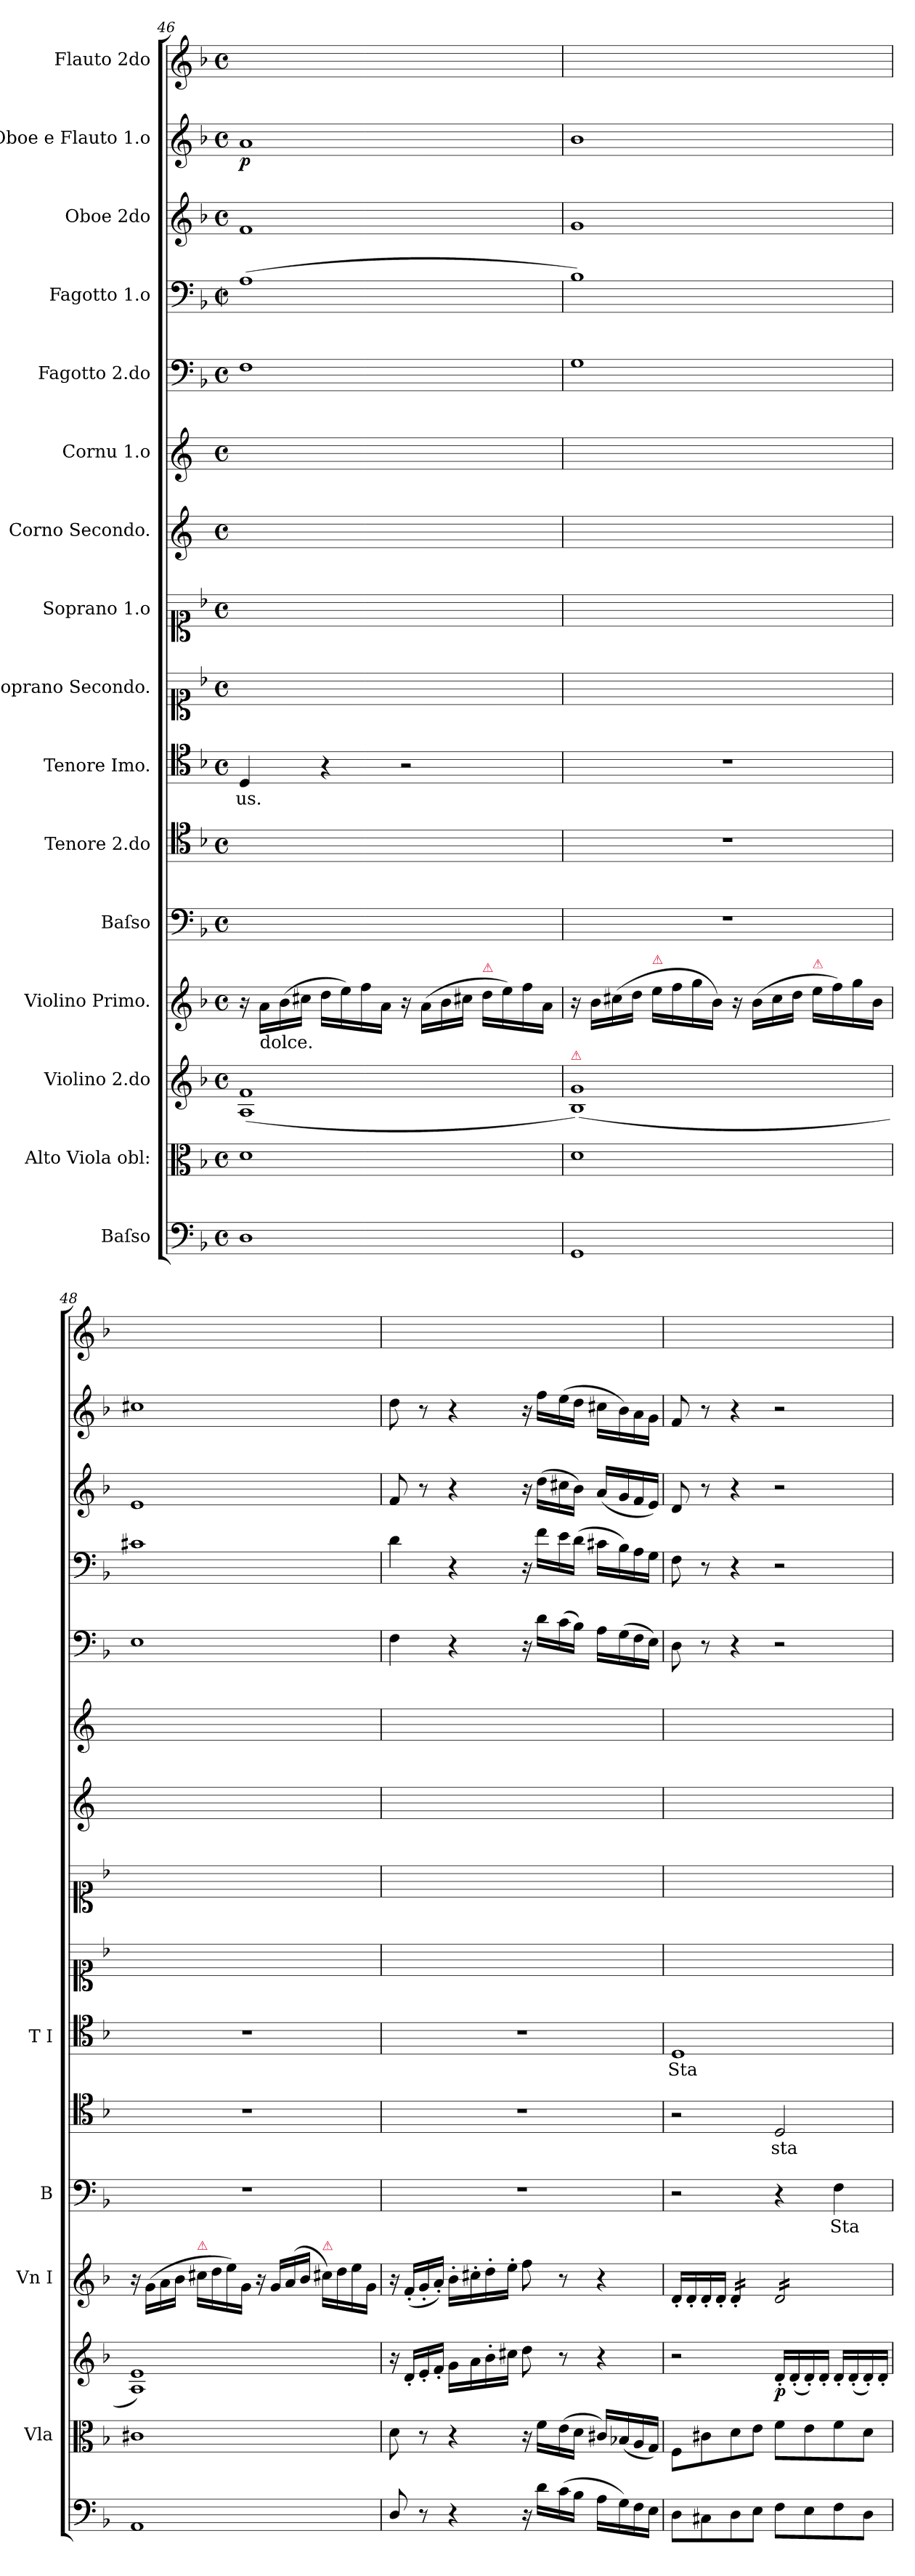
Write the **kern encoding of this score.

**kern	**kern	**kern	**dynam	**kern	**dynam	**kern	**text	**dynam	**kern	**text	**dynam	**kern	**text	**kern	**kern	**kern	**kern	**kern	**dynam	**kern	**dynam	**kern	**dynam	**kern	**dynam	**kern
*part16	*part15	*part14	*part14	*part13	*part13	*part12	*part12	*part12	*part11	*part11	*part11	*part10	*part10	*part9	*part8	*part7	*part6	*part5	*part5	*part4	*part4	*part3	*part3	*part2	*part2	*part1
*staff16	*staff15	*staff14	*staff14	*staff13	*staff13	*staff12	*staff12	*staff12	*staff11	*staff11	*staff11	*staff10	*staff10	*staff9	*staff8	*staff7	*staff6	*staff5	*staff5	*staff4	*staff4	*staff3	*staff3	*staff2	*staff2	*staff1
*I"Baſso	*I"Alto Viola obl:	*I"Violino 2.do	*	*I"Violino Primo.	*	*I"Baſso	*	*	*I"Tenore 2.do	*	*	*I"Tenore Imo.	*	*I"Soprano Secondo.	*I"Soprano 1.o	*I"Corno Secondo.	*I"Cornu 1.o	*I"Fagotto 2.do	*	*I"Fagotto 1.o	*	*I"Oboe 2do	*	*I"Oboe e Flauto 1.o	*	*I"Flauto 2do
*	*I'Vla	*	*	*I'Vn I	*	*I'B	*	*	*	*	*	*I'T I	*	*	*	*	*	*	*	*	*	*	*	*	*	*
*clefF4	*clefC3	*clefG2	*	*clefG2	*	*clefF4	*	*	*clefC4	*	*	*clefC4	*	*clefC1	*clefC1	*clefG2	*clefG2	*clefF4	*	*clefF4	*	*clefG2	*	*clefG2	*	*clefG2
*	*	*	*	*	*	*	*	*	*	*	*	*	*	*	*	*ITrd4c7	*ITrd4c7	*	*	*	*	*	*	*	*	*
*k[b-]	*k[b-]	*k[b-]	*	*k[b-]	*	*k[b-]	*	*	*k[b-]	*	*	*k[b-]	*	*k[b-]	*k[b-]	*k[b-]	*k[b-]	*k[b-]	*	*k[b-]	*	*k[b-]	*	*k[b-]	*	*k[b-]
*d:	*d:	*d:	*	*d:	*	*d:	*	*	*d:	*	*	*d:	*	*d:	*d:	*d:	*d:	*d:	*	*d:	*	*d:	*	*d:	*	*d:
*M4/4	*M4/4	*M4/4	*	*M4/4	*	*M4/4	*	*	*M4/4	*	*	*M4/4	*	*M4/4	*M4/4	*M4/4	*M4/4	*M4/4	*	*M4/4	*	*M4/4	*	*M4/4	*	*M4/4
*met(c)	*met(c)	*met(c)	*	*met(c)	*	*met(c)	*	*	*met(c)	*	*	*met(c)	*	*met(c)	*met(c)	*met(c)	*met(c)	*met(c)	*	*met(c|)	*	*met(c)	*	*met(c)	*	*met(c)
=46	=46	=46	=46	=46	=46	=46	=46	=46	=46	=46	=46	=46	=46	=46	=46	=46	=46	=46	=46	=46	=46	=46	=46	=46	=46	=46
!	!	!	!	!	!	!	!	!	!	!	!	!	!	!	!	!	!	!	!LO:DY:b	!	!LO:DY:b	!	!LO:DY:b	!	!LO:DY:b	!
1D\	1d\	(>1A/ 1f/	.	16r	.	1ryy	.	.	1ryy	.	.	4D/	-us.	1ryy	1ryy	1ryy	1ryy	1F\	pino.	(1A\	po.	1f/	piano.	1a/	p	1ryy
!	!	!	!	!LO:TX:b:t=dolce.	!	!	!	!	!	!	!	!	!	!	!	!	!	!	!	!	!	!	!	!	!	!
.	.	.	.	16a\LL	.	.	.	.	.	.	.	.	.	.	.	.	.	.	.	.	.	.	.	.	.	.
.	.	.	.	(16b-\	.	.	.	.	.	.	.	.	.	.	.	.	.	.	.	.	.	.	.	.	.	.
.	.	.	.	16cc#X\JJ	.	.	.	.	.	.	.	.	.	.	.	.	.	.	.	.	.	.	.	.	.	.
.	.	.	.	16dd\LL	.	.	.	.	.	.	.	4r	.	.	.	.	.	.	.	.	.	.	.	.	.	.
.	.	.	.	16ee\)	.	.	.	.	.	.	.	.	.	.	.	.	.	.	.	.	.	.	.	.	.	.
.	.	.	.	16ff\	.	.	.	.	.	.	.	.	.	.	.	.	.	.	.	.	.	.	.	.	.	.
.	.	.	.	16a\JJ	.	.	.	.	.	.	.	.	.	.	.	.	.	.	.	.	.	.	.	.	.	.
.	.	.	.	16r	.	.	.	.	.	.	.	2r	.	.	.	.	.	.	.	.	.	.	.	.	.	.
.	.	.	.	(16a\LL	.	.	.	.	.	.	.	.	.	.	.	.	.	.	.	.	.	.	.	.	.	.
.	.	.	.	16b-\	.	.	.	.	.	.	.	.	.	.	.	.	.	.	.	.	.	.	.	.	.	.
.	.	.	.	16cc#X\JJ	.	.	.	.	.	.	.	.	.	.	.	.	.	.	.	.	.	.	.	.	.	.
!	!	!	!	!LO:TX:a:color=crimson:t=⚠	!	!	!	!	!	!	!	!	!	!	!	!	!	!	!	!	!	!	!	!	!	!
.	.	.	.	16dd\LL	.	.	.	.	.	.	.	.	.	.	.	.	.	.	.	.	.	.	.	.	.	.
.	.	.	.	16ee\)	.	.	.	.	.	.	.	.	.	.	.	.	.	.	.	.	.	.	.	.	.	.
.	.	.	.	16ff\	.	.	.	.	.	.	.	.	.	.	.	.	.	.	.	.	.	.	.	.	.	.
.	.	.	.	16a/JJ	.	.	.	.	.	.	.	.	.	.	.	.	.	.	.	.	.	.	.	.	.	.
=47	=47	=47	=47	=47	=47	=47	=47	=47	=47	=47	=47	=47	=47	=47	=47	=47	=47	=47	=47	=47	=47	=47	=47	=47	=47	=47
!	!	!LO:TX:a:color=crimson:t=⚠	!	!	!	!	!	!	!	!	!	!	!	!	!	!	!	!	!	!	!	!	!	!	!	!
1GG/	1d\	(>1B-/ 1g/)	.	16r	.	1r	.	.	1r	.	.	1r	.	1ryy	1ryy	1ryy	1ryy	1G\	.	1B-\)	.	1g/	.	1b-\	.	1ryy
.	.	.	.	16b-\LL	.	.	.	.	.	.	.	.	.	.	.	.	.	.	.	.	.	.	.	.	.	.
.	.	.	.	(16cc#X\	.	.	.	.	.	.	.	.	.	.	.	.	.	.	.	.	.	.	.	.	.	.
.	.	.	.	16dd\JJ	.	.	.	.	.	.	.	.	.	.	.	.	.	.	.	.	.	.	.	.	.	.
!	!	!	!	!LO:TX:a:color=crimson:t=⚠	!	!	!	!	!	!	!	!	!	!	!	!	!	!	!	!	!	!	!	!	!	!
.	.	.	.	16ee\LL	.	.	.	.	.	.	.	.	.	.	.	.	.	.	.	.	.	.	.	.	.	.
.	.	.	.	16ff\	.	.	.	.	.	.	.	.	.	.	.	.	.	.	.	.	.	.	.	.	.	.
.	.	.	.	16gg\	.	.	.	.	.	.	.	.	.	.	.	.	.	.	.	.	.	.	.	.	.	.
.	.	.	.	16b-/JJ)	.	.	.	.	.	.	.	.	.	.	.	.	.	.	.	.	.	.	.	.	.	.
.	.	.	.	16r	.	.	.	.	.	.	.	.	.	.	.	.	.	.	.	.	.	.	.	.	.	.
.	.	.	.	(16b-\LL	.	.	.	.	.	.	.	.	.	.	.	.	.	.	.	.	.	.	.	.	.	.
.	.	.	.	16cc#\	.	.	.	.	.	.	.	.	.	.	.	.	.	.	.	.	.	.	.	.	.	.
.	.	.	.	16dd\JJ	.	.	.	.	.	.	.	.	.	.	.	.	.	.	.	.	.	.	.	.	.	.
!	!	!	!	!LO:TX:a:color=crimson:t=⚠	!	!	!	!	!	!	!	!	!	!	!	!	!	!	!	!	!	!	!	!	!	!
.	.	.	.	16ee\LL	.	.	.	.	.	.	.	.	.	.	.	.	.	.	.	.	.	.	.	.	.	.
.	.	.	.	16ff\)	.	.	.	.	.	.	.	.	.	.	.	.	.	.	.	.	.	.	.	.	.	.
.	.	.	.	16gg\	.	.	.	.	.	.	.	.	.	.	.	.	.	.	.	.	.	.	.	.	.	.
.	.	.	.	16b-\JJ	.	.	.	.	.	.	.	.	.	.	.	.	.	.	.	.	.	.	.	.	.	.
=48	=48	=48	=48	=48	=48	=48	=48	=48	=48	=48	=48	=48	=48	=48	=48	=48	=48	=48	=48	=48	=48	=48	=48	=48	=48	=48
1AA/	1c#X\	1A/ 1e/)	.	16r	.	1r	.	.	1r	.	.	1r	.	1ryy	1ryy	1ryy	1ryy	1E\	.	1c#X\	.	1e/	.	1cc#X\	.	1ryy
.	.	.	.	(16g\LL	.	.	.	.	.	.	.	.	.	.	.	.	.	.	.	.	.	.	.	.	.	.
.	.	.	.	16a\	.	.	.	.	.	.	.	.	.	.	.	.	.	.	.	.	.	.	.	.	.	.
.	.	.	.	16b-\JJ	.	.	.	.	.	.	.	.	.	.	.	.	.	.	.	.	.	.	.	.	.	.
!	!	!	!	!LO:TX:a:color=crimson:t=⚠	!	!	!	!	!	!	!	!	!	!	!	!	!	!	!	!	!	!	!	!	!	!
.	.	.	.	16cc#X\LL	.	.	.	.	.	.	.	.	.	.	.	.	.	.	.	.	.	.	.	.	.	.
.	.	.	.	16dd\	.	.	.	.	.	.	.	.	.	.	.	.	.	.	.	.	.	.	.	.	.	.
.	.	.	.	16ee\)	.	.	.	.	.	.	.	.	.	.	.	.	.	.	.	.	.	.	.	.	.	.
.	.	.	.	16g/JJ	.	.	.	.	.	.	.	.	.	.	.	.	.	.	.	.	.	.	.	.	.	.
.	.	.	.	16r	.	.	.	.	.	.	.	.	.	.	.	.	.	.	.	.	.	.	.	.	.	.
.	.	.	.	16g/LL	.	.	.	.	.	.	.	.	.	.	.	.	.	.	.	.	.	.	.	.	.	.
.	.	.	.	(16a/	.	.	.	.	.	.	.	.	.	.	.	.	.	.	.	.	.	.	.	.	.	.
.	.	.	.	16b-\JJ	.	.	.	.	.	.	.	.	.	.	.	.	.	.	.	.	.	.	.	.	.	.
!	!	!	!	!LO:TX:a:color=crimson:t=⚠	!	!	!	!	!	!	!	!	!	!	!	!	!	!	!	!	!	!	!	!	!	!
.	.	.	.	16cc#X\LL)	.	.	.	.	.	.	.	.	.	.	.	.	.	.	.	.	.	.	.	.	.	.
.	.	.	.	16dd\	.	.	.	.	.	.	.	.	.	.	.	.	.	.	.	.	.	.	.	.	.	.
.	.	.	.	16ee\	.	.	.	.	.	.	.	.	.	.	.	.	.	.	.	.	.	.	.	.	.	.
.	.	.	.	16g/JJ	.	.	.	.	.	.	.	.	.	.	.	.	.	.	.	.	.	.	.	.	.	.
=49	=49	=49	=49	=49	=49	=49	=49	=49	=49	=49	=49	=49	=49	=49	=49	=49	=49	=49	=49	=49	=49	=49	=49	=49	=49	=49
8D/	8d\	16r	.	16r	.	1r	.	.	1r	.	.	1r	.	1ryy	1ryy	1ryy	1ryy	4F\	.	4d\	.	8f/	.	8dd\	.	1ryy
.	.	16d'/LL	.	(16f'/LL	.	.	.	.	.	.	.	.	.	.	.	.	.	.	.	.	.	.	.	.	.	.
8r	8r	16e'/	.	16g'/	.	.	.	.	.	.	.	.	.	.	.	.	.	.	.	.	.	8r	.	8r	.	.
.	.	16f'/JJ	.	16a'/JJ)	.	.	.	.	.	.	.	.	.	.	.	.	.	.	.	.	.	.	.	.	.	.
4r	4r	16g/LL	.	16b-'\LL	.	.	.	.	.	.	.	.	.	.	.	.	.	4r	.	4r	.	4r	.	4r	.	.
.	.	16a	.	16cc#X'\	.	.	.	.	.	.	.	.	.	.	.	.	.	.	.	.	.	.	.	.	.	.
.	.	16b-'\	.	16dd'\	.	.	.	.	.	.	.	.	.	.	.	.	.	.	.	.	.	.	.	.	.	.
.	.	16cc#X\JJ	.	16ee'\JJ	.	.	.	.	.	.	.	.	.	.	.	.	.	.	.	.	.	.	.	.	.	.
16r	16r	8dd\	.	8ff\	.	.	.	.	.	.	.	.	.	.	.	.	.	16r	.	16r	.	16r	.	16r	.	.
16d\LL	16f\LL	.	.	.	.	.	.	.	.	.	.	.	.	.	.	.	.	16d\LL	.	16f\LL	.	(16dd\LL	.	16ff\LL	.	.
(16c\	(16e\	8r	.	8r	.	.	.	.	.	.	.	.	.	.	.	.	.	(16c\	.	16e\	.	16cc#X\	.	(16ee\	.	.
16B-\JJ	16d\JJ	.	.	.	.	.	.	.	.	.	.	.	.	.	.	.	.	16B-\JJ)	.	(16d\JJ	.	16b-\JJ)	.	16dd\JJ	.	.
16A\LL	16c#X\LL)	4r	.	4r	.	.	.	.	.	.	.	.	.	.	.	.	.	16A\LL	.	16c#X\LL	.	(16a/LL	.	16cc#X\LL	.	.
16G\)	(16B-X/	.	.	.	.	.	.	.	.	.	.	.	.	.	.	.	.	(16G\	.	16B-\)	.	16g/	.	16b-\)	.	.
16F\	16A/	.	.	.	.	.	.	.	.	.	.	.	.	.	.	.	.	16F\	.	16A\	.	16f/	.	16a\	.	.
16E\JJ	16G/JJ)	.	.	.	.	.	.	.	.	.	.	.	.	.	.	.	.	16E\JJ)	.	16G\JJ	.	16e/JJ)	.	16g\JJ	.	.
=50	=50	=50	=50	=50	=50	=50	=50	=50	=50	=50	=50	=50	=50	=50	=50	=50	=50	=50	=50	=50	=50	=50	=50	=50	=50	=50
!	!	!	!	!	!LO:DY:b:rj	!	!	!	!	!	!	!	!	!	!	!	!	!	!	!	!	!	!	!	!	!
8D\L	8F/L	2r	.	16d'/LL	piano	2r	.	.	2r	.	.	1D/	Sta-	1ryy	1ryy	1ryy	1ryy	8D\	.	8F\	.	8d/	.	8f/	.	1ryy
.	.	.	.	16d'/	.	.	.	.	.	.	.	.	.	.	.	.	.	.	.	.	.	.	.	.	.	.
8C#X\	8c#X\	.	.	16d'/	.	.	.	.	.	.	.	.	.	.	.	.	.	8r	.	8r	.	8r	.	8r	.	.
.	.	.	.	16d'/JJ	.	.	.	.	.	.	.	.	.	.	.	.	.	.	.	.	.	.	.	.	.	.
!	!	!	!	!LO:TX:b:color=crimson:t=⚠	!	!	!	!	!	!	!	!	!	!	!	!	!	!	!	!	!	!	!	!	!	!
*	*	*	*	*tremolo	*	*	*	*	*	*	*	*	*	*	*	*	*	*	*	*	*	*	*	*	*	*
8D\	8d\	.	.	16d'/LL	.	.	.	.	.	.	.	.	.	.	.	.	.	4r	.	4r	.	4r	.	4r	.	.
.	.	.	.	16d'/	.	.	.	.	.	.	.	.	.	.	.	.	.	.	.	.	.	.	.	.	.	.
8E\J	8e\J	.	.	16d'/	.	.	.	.	.	.	.	.	.	.	.	.	.	.	.	.	.	.	.	.	.	.
.	.	.	.	16d'/JJ	.	.	.	.	.	.	.	.	.	.	.	.	.	.	.	.	.	.	.	.	.	.
!	!	!	!	!	!	!	!	!	!	!	!LO:DY:a	!	!	!	!	!	!	!	!	!	!	!	!	!	!	!
8F\L	8f\L	16d'/LL	p	16d/LL	.	4r	.	.	2D/	sta-	po	.	.	.	.	.	.	2r	.	2r	.	2r	.	2r	.	.
.	.	(16d'/	.	16d/	.	.	.	.	.	.	.	.	.	.	.	.	.	.	.	.	.	.	.	.	.	.
8E\	8e\	16d'/)	.	16d/	.	.	.	.	.	.	.	.	.	.	.	.	.	.	.	.	.	.	.	.	.	.
.	.	16d'/JJ	.	16d/	.	.	.	.	.	.	.	.	.	.	.	.	.	.	.	.	.	.	.	.	.	.
!	!	!	!	!	!	!	!	!LO:DY:a	!	!	!	!	!	!	!	!	!	!	!	!	!	!	!	!	!	!
8F\	8f\	16d'/LL	.	16d/	.	4F\	Sta-	po	.	.	.	.	.	.	.	.	.	.	.	.	.	.	.	.	.	.
.	.	(16d'/	.	16d/	.	.	.	.	.	.	.	.	.	.	.	.	.	.	.	.	.	.	.	.	.	.
8D\J	8d\J	16d'/)	.	16d/	.	.	.	.	.	.	.	.	.	.	.	.	.	.	.	.	.	.	.	.	.	.
.	.	16d'/JJ	.	16d/JJ	.	.	.	.	.	.	.	.	.	.	.	.	.	.	.	.	.	.	.	.	.	.
*	*	*	*	*Xtremolo	*	*	*	*	*	*	*	*	*	*	*	*	*	*	*	*	*	*	*	*	*	*
=	=	=	=	=	=	=	=	=	=	=	=	=	=	=	=	=	=	=	=	=	=	=	=	=	=	=
*-	*-	*-	*-	*-	*-	*-	*-	*-	*-	*-	*-	*-	*-	*-	*-	*-	*-	*-	*-	*-	*-	*-	*-	*-	*-	*-
